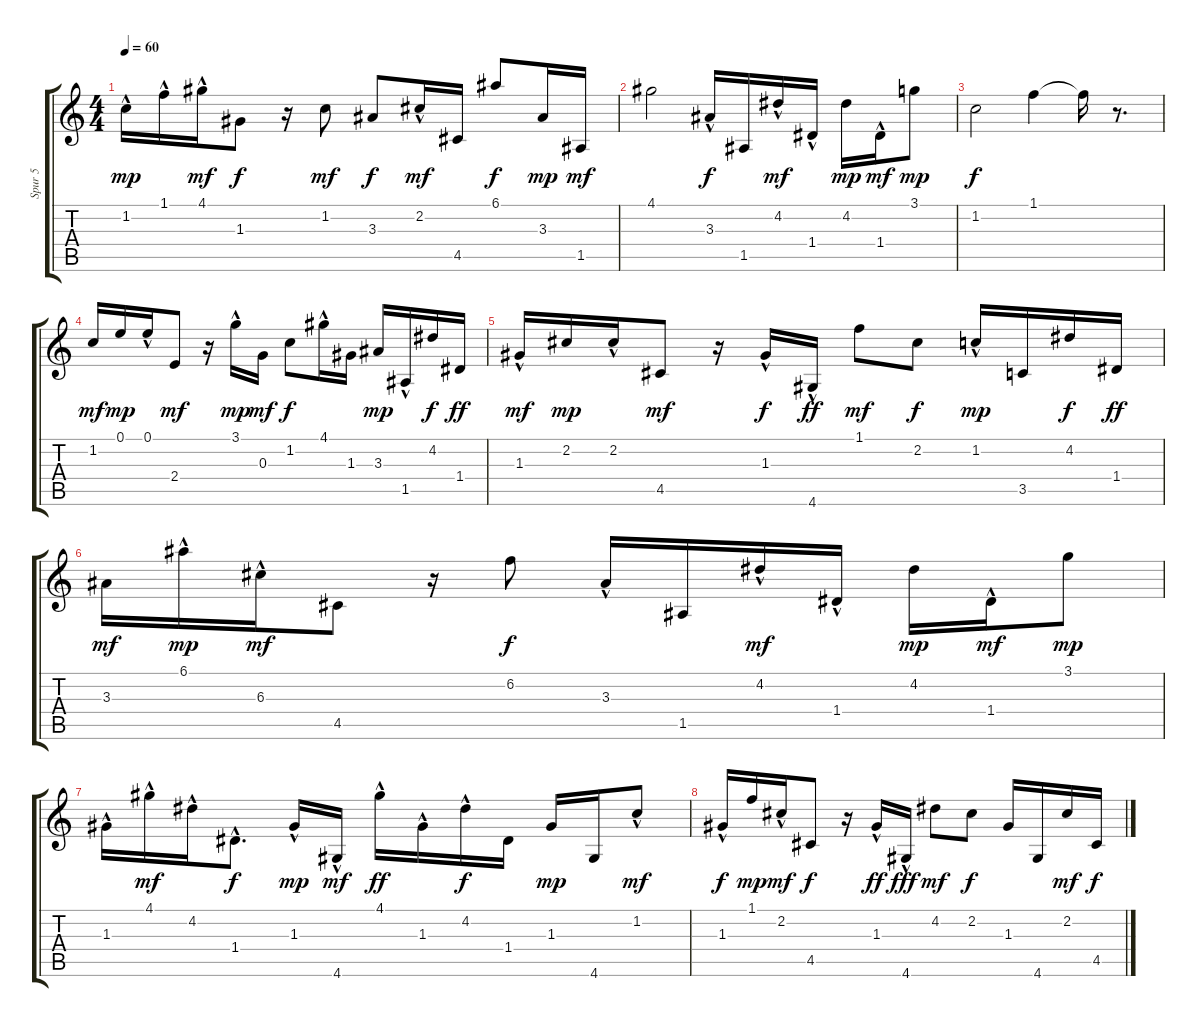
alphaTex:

\track ("Spur 5" "Spur 5") {instrument acousticguitarnylon}
\staff {score tabs}
\tuning (E4 B3 G3 D3 A2 E2) {hide}
\ts (4 4)
\tempo 60
\clef g2
\ks c
1.2{hac}.16{dy mp} 1.1{hac}.16 4.1{hac}.16{dy mf} 1.3.8{dy f} r.16 1.2.8{dy mf} 3.3.8{dy f} 2.2{hac}.16{dy mf} 4.5.16 6.1.8{dy f} 3.3.16{dy mp} 1.5.16{dy mf} |
4.1.2 3.3{hac}.16{dy f} 1.5.16 4.2{hac}.16{dy mf} 1.4{hac}.16 4.2.16{dy mp} 1.4{hac}.16{dy mf} 3.1.8{dy mp} |
1.2.2{dy f} 1.1.4 1.1{t}.16 r.8{d} |
1.2.16{dy mf} 0.1.16{dy mp} 0.1{hac}.16 2.4.8{dy mf} r.16 3.1{hac}.16{dy mp} 0.3.16{dy mf} 1.2.8{dy f} 4.1{hac}.16 1.3.16 3.3.16{dy mp} 1.5{hac}.16 4.2.16{dy f} 1.4.16{dy ff} |
1.3{hac}.16{dy mf} 2.2.16{dy mp} 2.2{hac}.16 4.5.8{dy mf} r.16 1.3{hac}.16{dy f} 4.6{hac}.16{dy ff} 1.1.8{dy mf} 2.2.8{dy f} 1.2{hac}.16{dy mp} 3.5.16 4.2.16{dy f} 1.4.16{dy ff} |
3.3.16{dy mf} 6.1{hac}.16{dy mp} 6.3{hac}.16{dy mf} 4.5.8 r.16 6.2.8{dy f} 3.3{hac}.16 1.5.16 4.2{hac}.16{dy mf} 1.4{hac}.16 4.2.16{dy mp} 1.4{hac}.16{dy mf} 3.1.8{dy mp} |
1.3{hac}.16 4.1{hac}.16{dy mf} 4.2{hac}.16 1.4{hac}.8{d dy f} 1.3{hac}.16{dy mp} 4.6{hac}.16{dy mf} 4.1{hac}.16{dy ff} 1.3{hac}.16 4.2{hac}.16{dy f} 1.4.16 1.3.16{dy mp} 4.6.16 1.2{hac}.8{dy mf} |
1.3{hac}.16{dy f} 1.1.16{dy mp} 2.2{hac}.16{dy mf} 4.5.8{dy f} r.16 1.3{hac}.16{dy ff} 4.6{hac}.16{dy fff} 4.2.8{dy mf} 2.2.8{dy f} 1.3.16 4.6.16 2.2.16{dy mf} 4.5.16{dy f}
